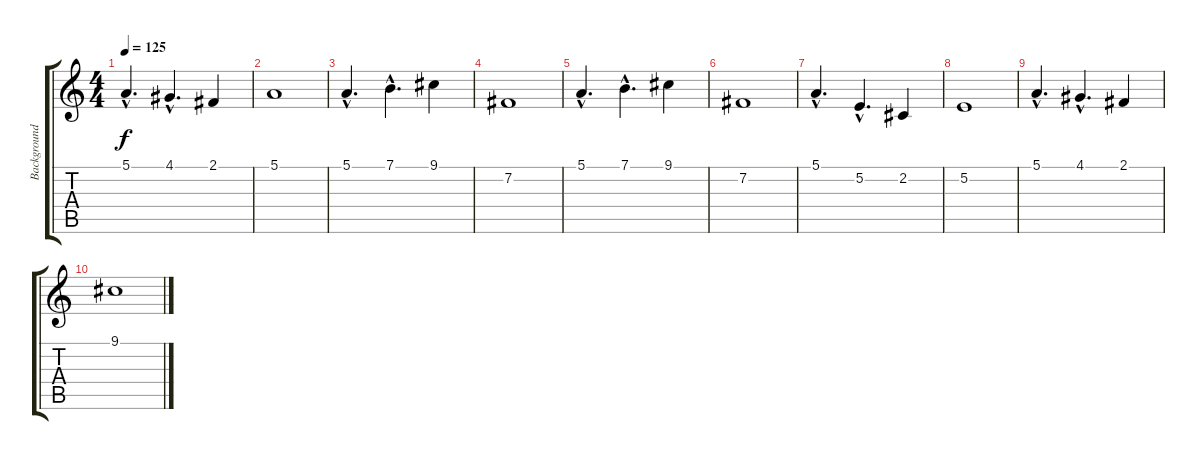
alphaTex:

\track ("Background3" "Background") {instrument shakuhachi}
\staff {score tabs}
\tuning (E4 B3 G3 D3 A2 E2) {hide}
\ts (4 4)
\tempo 125
\clef g2
\ks c
5.1{hac}.4{d dy f} 4.1{hac}.4{d} 2.1.4 |
5.1.1 |
5.1{hac}.4{d} 7.1{hac}.4{d} 9.1.4 |
7.2.1 |
5.1{hac}.4{d} 7.1{hac}.4{d} 9.1.4 |
7.2.1 |
5.1{hac}.4{d} 5.2{hac}.4{d} 2.2.4 |
5.2.1 |
5.1{hac}.4{d} 4.1{hac}.4{d} 2.1.4 |
9.1.1
